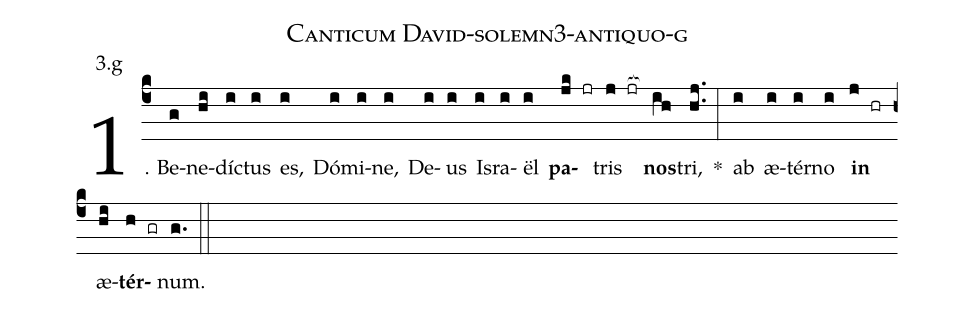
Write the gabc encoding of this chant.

name: Canticum David-solemn3-antiquo-g;
annotation: 3.g;
%%
(c4)1. Be(g)ne(hi)díc(i)tus(i) es,(i) Dó(i)mi(i)ne,(i) De(i)us(i) Is(i)ra(i)ël(i) <b>pa</b>(jk jr)tris(j jr[ocb:1{]) <b>nos</b>(ih[ocb:0}])tri,(hj..) *(:) ab(i) æ(i)tér(i)no(i) <b>in</b>(j hr) æ(hi)<b>tér</b>(h gr)num.(g.) (::)
